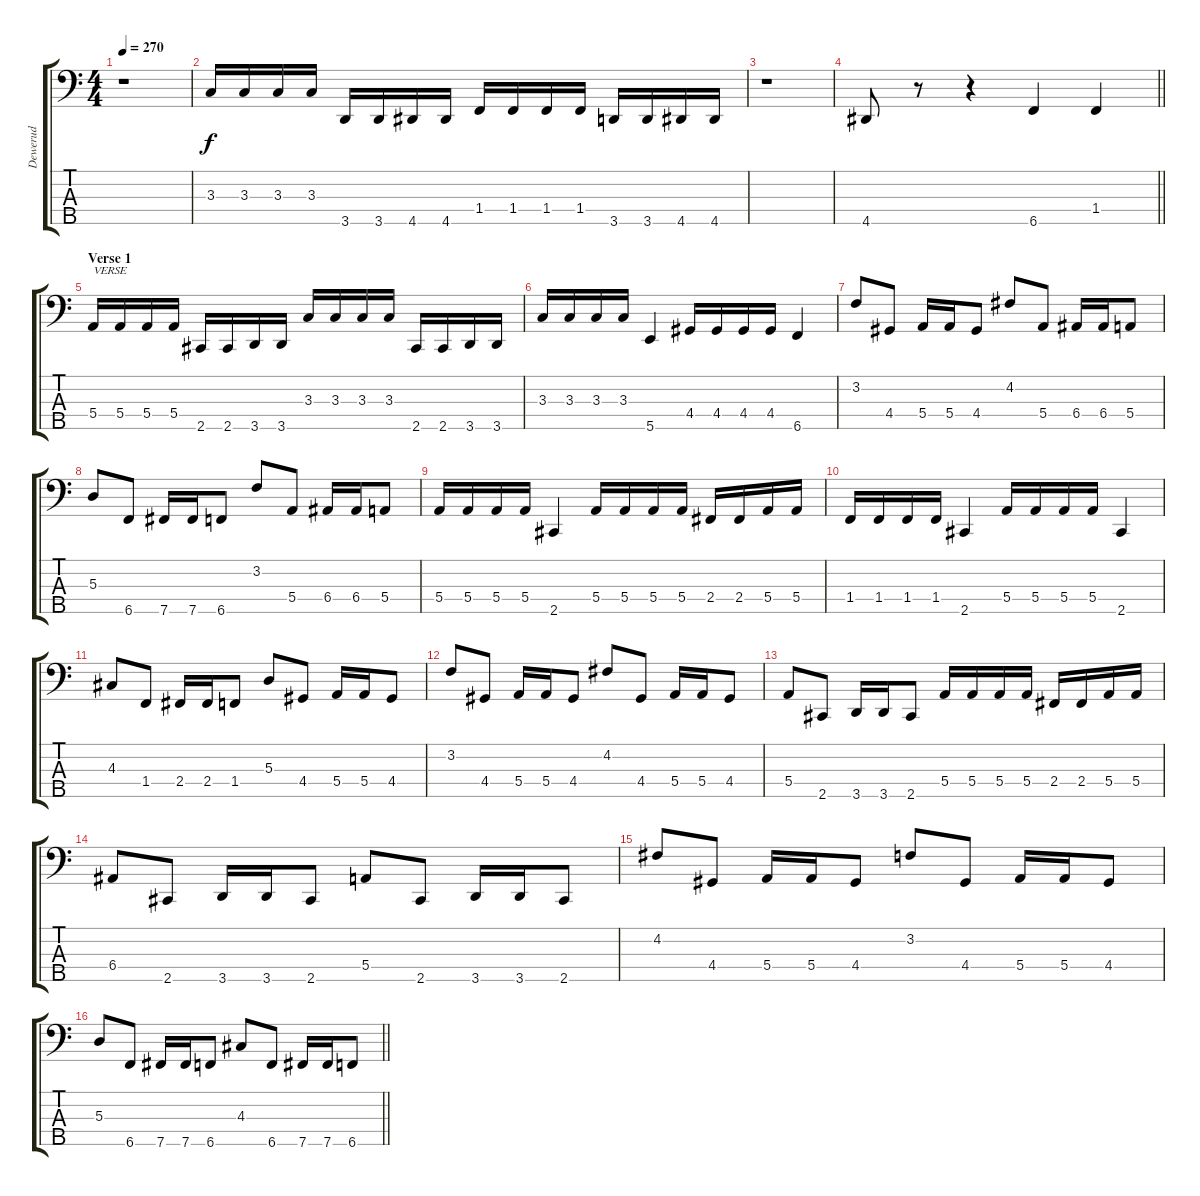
\track ("Dewerud" "Dewerud") {instrument electricbasspick}
\staff {score tabs}
\tuning (G2 D2 A1 E1 B0) {hide}
\ts (4 4)
\tempo 270
\clef f4
\ks c
r.1{dy f} |
3.3.16 3.3.16 3.3.16 3.3.16 3.5.16 3.5.16 4.5.16 4.5.16 1.4.16 1.4.16 1.4.16 1.4.16 3.5.16 3.5.16 4.5.16 4.5.16 |
r.1 |
\barLineRight lightlight
4.5.8 r.8 r.4 6.5.4 1.4.4 |
\section ("" "Verse 1")
5.4.16{txt "VERSE"} 5.4.16 5.4.16 5.4.16 2.5.16 2.5.16 3.5.16 3.5.16 3.3.16 3.3.16 3.3.16 3.3.16 2.5.16 2.5.16 3.5.16 3.5.16 |
3.3.16 3.3.16 3.3.16 3.3.16 5.5.4 4.4.16 4.4.16 4.4.16 4.4.16 6.5.4 |
3.2.8 4.4.8 5.4.16 5.4.16 4.4.8 4.2.8 5.4.8 6.4.16 6.4.16 5.4.8 |
5.3.8 6.5.8 7.5.16 7.5.16 6.5.8 3.2.8 5.4.8 6.4.16 6.4.16 5.4.8 |
5.4.16 5.4.16 5.4.16 5.4.16 2.5.4 5.4.16 5.4.16 5.4.16 5.4.16 2.4.16 2.4.16 5.4.16 5.4.16 |
1.4.16 1.4.16 1.4.16 1.4.16 2.5.4 5.4.16 5.4.16 5.4.16 5.4.16 2.5.4 |
4.3.8 1.4.8 2.4.16 2.4.16 1.4.8 5.3.8 4.4.8 5.4.16 5.4.16 4.4.8 |
3.2.8 4.4.8 5.4.16 5.4.16 4.4.8 4.2.8 4.4.8 5.4.16 5.4.16 4.4.8 |
5.4.8 2.5.8 3.5.16 3.5.16 2.5.8 5.4.16 5.4.16 5.4.16 5.4.16 2.4.16 2.4.16 5.4.16 5.4.16 |
6.4.8 2.5.8 3.5.16 3.5.16 2.5.8 5.4.8 2.5.8 3.5.16 3.5.16 2.5.8 |
4.2.8 4.4.8 5.4.16 5.4.16 4.4.8 3.2.8 4.4.8 5.4.16 5.4.16 4.4.8 |
\barLineRight lightlight
5.3.8 6.5.8 7.5.16 7.5.16 6.5.8 4.3.8 6.5.8 7.5.16 7.5.16 6.5.8
